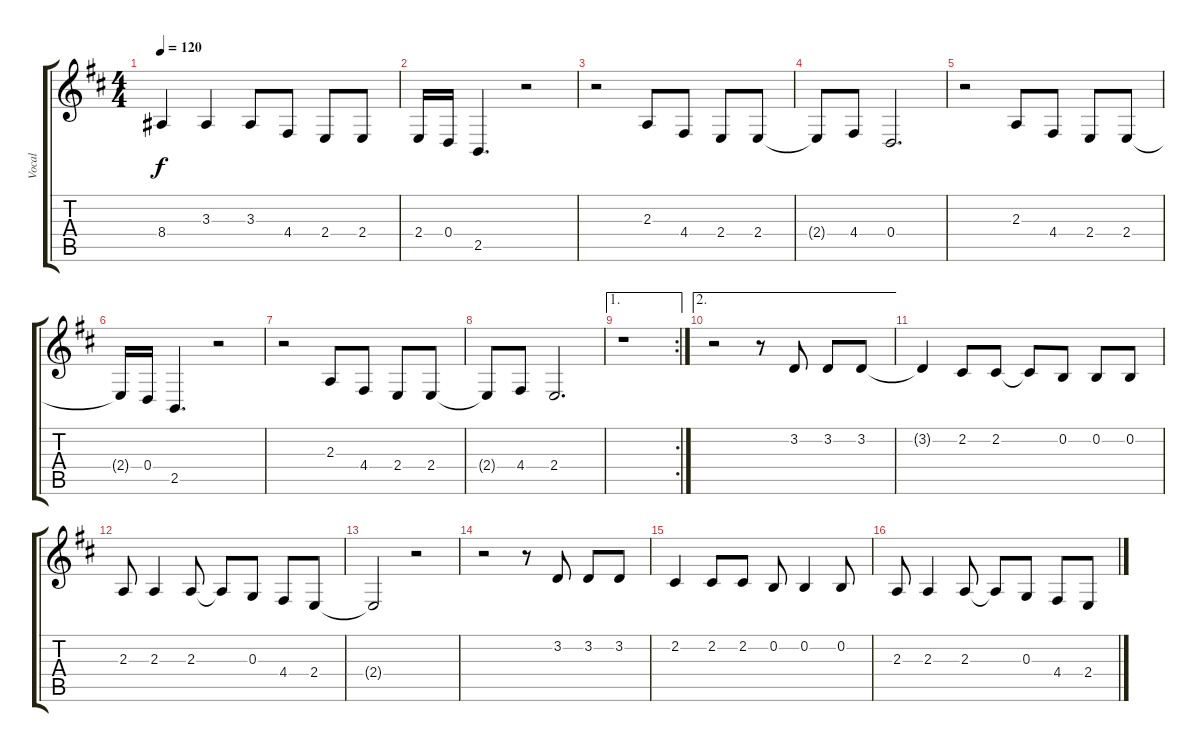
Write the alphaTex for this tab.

\track ("Vocal" "Vocal") {instrument lead1square}
\staff {score tabs}
\tuning (E4 B3 G3 D3 A2 E2) {hide}
\ts (4 4)
\tempo 120
\clef g2
\ks d
8.4{t}.4{dy f} 3.3.4 3.3.8 4.4.8 2.4.8 2.4.8 |
2.4.16 0.4.16 2.5.4{d} r.2 |
r.2 2.3.8 4.4.8 2.4.8 2.4.8 |
2.4{t}.8 4.4.8 0.4.2{d} |
r.2 2.3.8 4.4.8 2.4.8 2.4.8 |
2.4{t}.16 0.4.16 2.5.4{d} r.2 |
r.2 2.3.8 4.4.8 2.4.8 2.4.8 |
2.4{t}.8 4.4.8 2.4.2{d} |
\ae 1
\rc 2
r.1 |
\ae 2
r.2 r.8 3.2.8 3.2.8 3.2.8 |
3.2{t}.4 2.2.8 2.2.8 2.2{t}.8 0.2.8 0.2.8 0.2.8 |
2.3.8 2.3.4 2.3.8 2.3{t}.8 0.3.8 4.4.8 2.4.8 |
2.4{t}.2 r.2 |
r.2 r.8 3.2.8 3.2.8 3.2.8 |
2.2.4 2.2.8 2.2.8 0.2.8 0.2.4 0.2.8 |
2.3.8 2.3.4 2.3.8 2.3{t}.8 0.3.8 4.4.8 2.4.8
